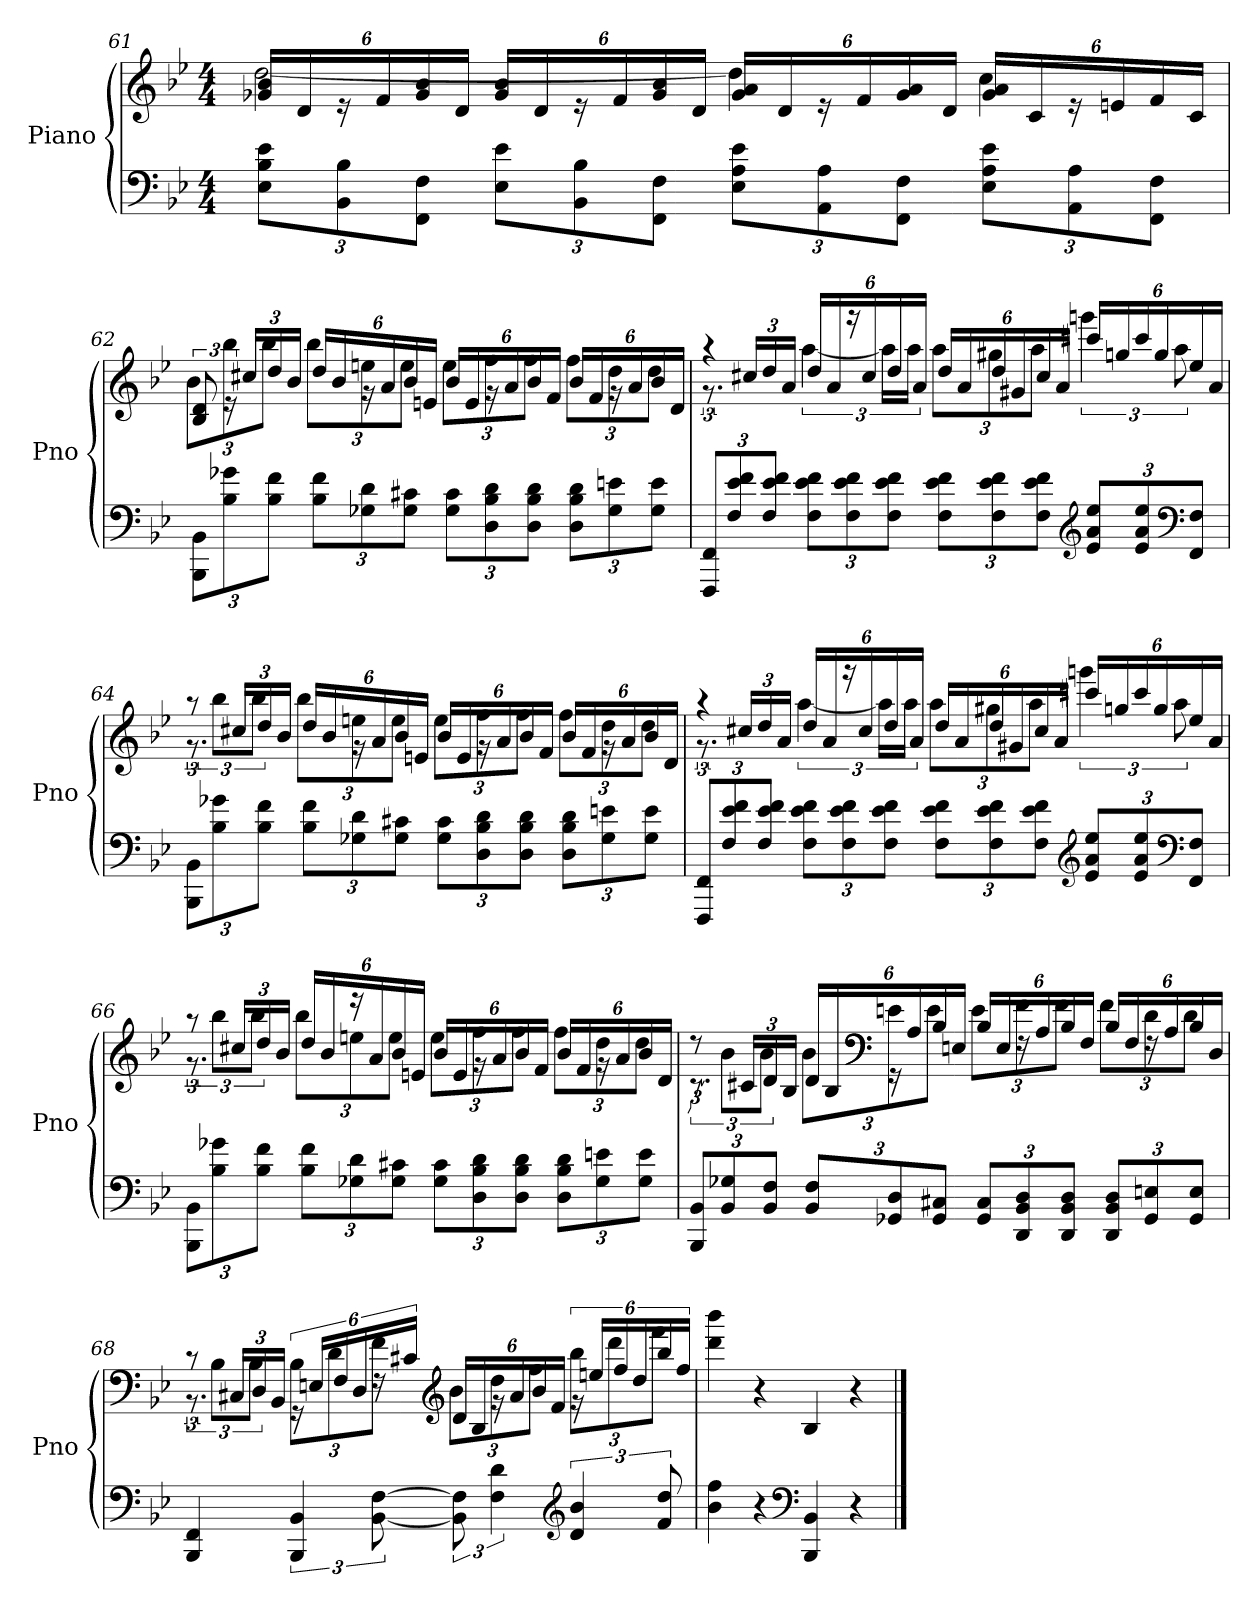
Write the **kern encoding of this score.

**kern	**kern
*part1	*part1
*staff2	*staff1
*I"Piano	*
*I'Pno	*
*clefF4	*clefG2
*k[b-e-]	*k[b-e-]
*B-:	*B-:
*M4/4	*M4/4
=61	=61
*	*^
12E- 12B- 12e-L	24g-X 24b-LL	[2dd
.	24d	.
12BB- 12B-	24re	.
.	24f	.
12FF 12FJ	24g- 24b-	.
.	24dJJ	.
12E- 12e-L	24g- 24b-LL	.
.	24d	.
12BB- 12B-	24re	.
.	24f	.
12FF 12FJ	24g- 24b-	.
.	24dJJ	.
12E- 12A 12e-L	24g- 24aLL	4dd]
.	24d	.
12AA 12A	24re	.
.	24f	.
12FF 12FJ	24g- 24a	.
.	24dJJ	.
12E- 12A 12e-L	24g- 24aLL	4cc
.	24c	.
12AA 12A	24re	.
.	24en	.
12FF 12FJ	24f	.
.	24cJJ	.
=62	=62	=62
12BBB- 12BB-L	12B- 12d	12b-L
12B- 12g-X	24re	12bb-
.	24cc#XLL	.
12B- 12fJ	24dd	12bb-J
.	24b-JJ	.
12B- 12fL	24ddLL	12bb-L
.	24b-	.
12G-X 12d	24rg	12een
.	24a	.
12G- 12c#XJ	24b-	12eeJ
.	24enJJ	.
12G- 12c#L	24b-LL	12eeL
.	24e	.
12D 12B- 12d	24rg	12ff
.	24a	.
12D 12B- 12dJ	24b-	12ffJ
.	24fJJ	.
12D 12B- 12dL	24b-LL	12ffL
.	24f	.
12G- 12en	24rg	12dd
.	24a	.
12G- 12eJ	24b-	12ddJ
.	24dJJ	.
=63	=63	=63
12FFF 12FFL	12.rg	4raa
12F 12e- 12f	.	.
.	24cc#XLL	.
12F 12e- 12fJ	24dd	.
.	24aJJ	.
12F 12e- 12fL	24ddLL	[6aa
.	24a	.
12F 12e- 12f	24r	.
.	24cc#	.
12F 12e- 12fJ	24dd	24aaLL]
.	24aJJ	24aaJJ
12F 12e- 12fL	24ddLL	12aaL
.	24a	.
12F 12e- 12f	24dd	12gg#X
.	24g#X	.
12F 12e- 12fJ	24cc#	12aaJ
.	24aJJ	.
*clefG2	*	*
12e- 12a 12ee-L	24ccc#XLL	6gggn
.	24ggn	.
12e- 12a 12ee-	24ccc#	.
.	24gg	.
*clefF4	*	*
12FF 12FJ	24ee-	12aa
.	24aJJ	.
=64	=64	=64
12BBB- 12BB-L	12.rg	12raa
12B- 12g-X	.	12bb-L
.	24cc#XLL	.
12B- 12fJ	24dd	12bb-J
.	24b-JJ	.
12B- 12fL	24ddLL	12bb-L
.	24b-	.
12G-X 12d	24rg	12een
.	24a	.
12G- 12c#XJ	24b-	12eeJ
.	24enJJ	.
12G- 12c#L	24b-LL	12eeL
.	24e	.
12D 12B- 12d	24rg	12ff
.	24a	.
12D 12B- 12dJ	24b-	12ffJ
.	24fJJ	.
12D 12B- 12dL	24b-LL	12ffL
.	24f	.
12G- 12en	24rg	12dd
.	24a	.
12G- 12eJ	24b-	12ddJ
.	24dJJ	.
=65	=65	=65
12FFF 12FFL	12.rg	4raa
12F 12e- 12f	.	.
.	24cc#XLL	.
12F 12e- 12fJ	24dd	.
.	24aJJ	.
12F 12e- 12fL	24ddLL	[6aa
.	24a	.
12F 12e- 12f	24r	.
.	24cc#	.
12F 12e- 12fJ	24dd	24aaLL]
.	24aJJ	24aaJJ
12F 12e- 12fL	24ddLL	12aaL
.	24a	.
12F 12e- 12f	24dd	12gg#X
.	24g#X	.
12F 12e- 12fJ	24cc#	12aaJ
.	24aJJ	.
*clefG2	*	*
12e- 12a 12ee-L	24ccc#XLL	6gggn
.	24ggn	.
12e- 12a 12ee-	24ccc#	.
.	24gg	.
*clefF4	*	*
12FF 12FJ	24ee-	12aa
.	24aJJ	.
=66	=66	=66
12BBB- 12BB-L	12.rg	12raa
12B- 12g-X	.	12bb-L
.	24cc#XLL	.
12B- 12fJ	24dd	12bb-J
.	24b-JJ	.
12B- 12fL	24ddLL	12bb-L
.	24b-	.
12G-X 12d	24r	12een
.	24a	.
12G- 12c#XJ	24b-	12eeJ
.	24enJJ	.
12G- 12c#L	24b-LL	12eeL
.	24e	.
12D 12B- 12d	24rg	12ff
.	24a	.
12D 12B- 12dJ	24b-	12ffJ
.	24fJJ	.
12D 12B- 12dL	24b-LL	12ffL
.	24f	.
12G- 12en	24rg	12dd
.	24a	.
12G- 12eJ	24b-	12ddJ
.	24dJJ	.
=67	=67	=67
12BBB- 12BB-L	12.rc	12rdd
12BB- 12G-X	.	12b-L
.	24c#XLL	.
12BB- 12FJ	24d	12b-J
.	24B-JJ	.
12BB- 12FL	24dLL	12b-L
.	24B-	.
*	*clefF4	*
12GG-X 12D	24rGG	12en
.	24A	.
12GG- 12C#XJ	24B-	12eJ
.	24EnJJ	.
12GG- 12C#L	24B-LL	12eL
.	24E	.
12DD 12BB- 12D	24rF	12f
.	24A	.
12DD 12BB- 12DJ	24B-	12fJ
.	24FJJ	.
12DD 12BB- 12DL	24B-LL	12fL
.	24F	.
12GG- 12En	24rF	12d
.	24A	.
12GG- 12EJ	24B-	12dJ
.	24DJJ	.
=68	=68	=68
4BBB- 4FF	12.rBB	12rc
.	.	12B-L
.	24C#XLL	.
.	24D	12B-J
.	24BB-JJ	.
6BBB- 6BB-	24rGG	12B-L
.	24EnLL	.
.	24F	12d
.	24D	.
[12BB- [12F	24rF	12fJ
.	24c#XJJ	.
*	*clefG2	*
12BB-] 12F]	24dLL	12b-L
.	24B-	.
6F 6d	24rg	12dd
.	24a	.
.	24b-	12ffJ
.	24fJJ	.
*clefG2	*	*
6d 6b-	24rg	12bb-L
.	24eenLL	.
.	24ff	12ddd
.	24dd	.
12f 12dd	24bb-	12fffJ
.	24ffJJ	.
*	*v	*v
=69	=69
4b- 4ff	4ddd 4bbb-
4r	4r
*clefF4	*
4BBB- 4BB-	4B-
4r	4r
==	==
*-	*-
